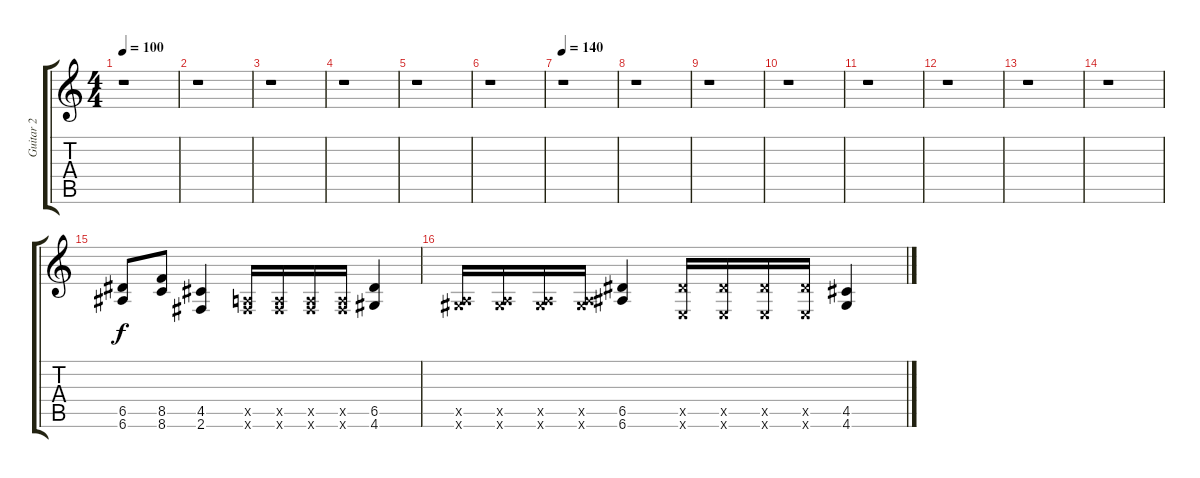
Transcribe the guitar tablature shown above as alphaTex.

\track ("Guitar 2" "Guitar 2") {instrument distortionguitar}
\staff {score tabs}
\tuning (E4 B3 G3 D3 A2 E2) {hide}
\ts (4 4)
\tempo 100
\clef g2
\ks c
r.1{dy f} |
r.1 |
r.1 |
r.1 |
r.1 |
r.1 |
\tempo 140
r.1{volume 12} |
r.1 |
r.1 |
r.1 |
r.1 |
r.1 |
r.1 |
r.1 |
(6.5 6.6).8 (8.5 8.6).8 (4.5 2.6).4 (0.5{x} 2.6{x}).16 (0.5{x} 2.6{x}).16 (0.5{x} 2.6{x}).16 (0.5{x} 2.6{x}).16 (6.5 4.6).4 |
(0.5{x} 4.6{x}).16 (0.5{x} 4.6{x}).16 (0.5{x} 4.6{x}).16 (0.5{x} 4.6{x}).16 (6.5 6.6).4 (6.5{x} 0.6{x}).16 (6.5{x} 0.6{x}).16 (6.5{x} 0.6{x}).16 (6.5{x} 0.6{x}).16 (4.5 4.6).4
